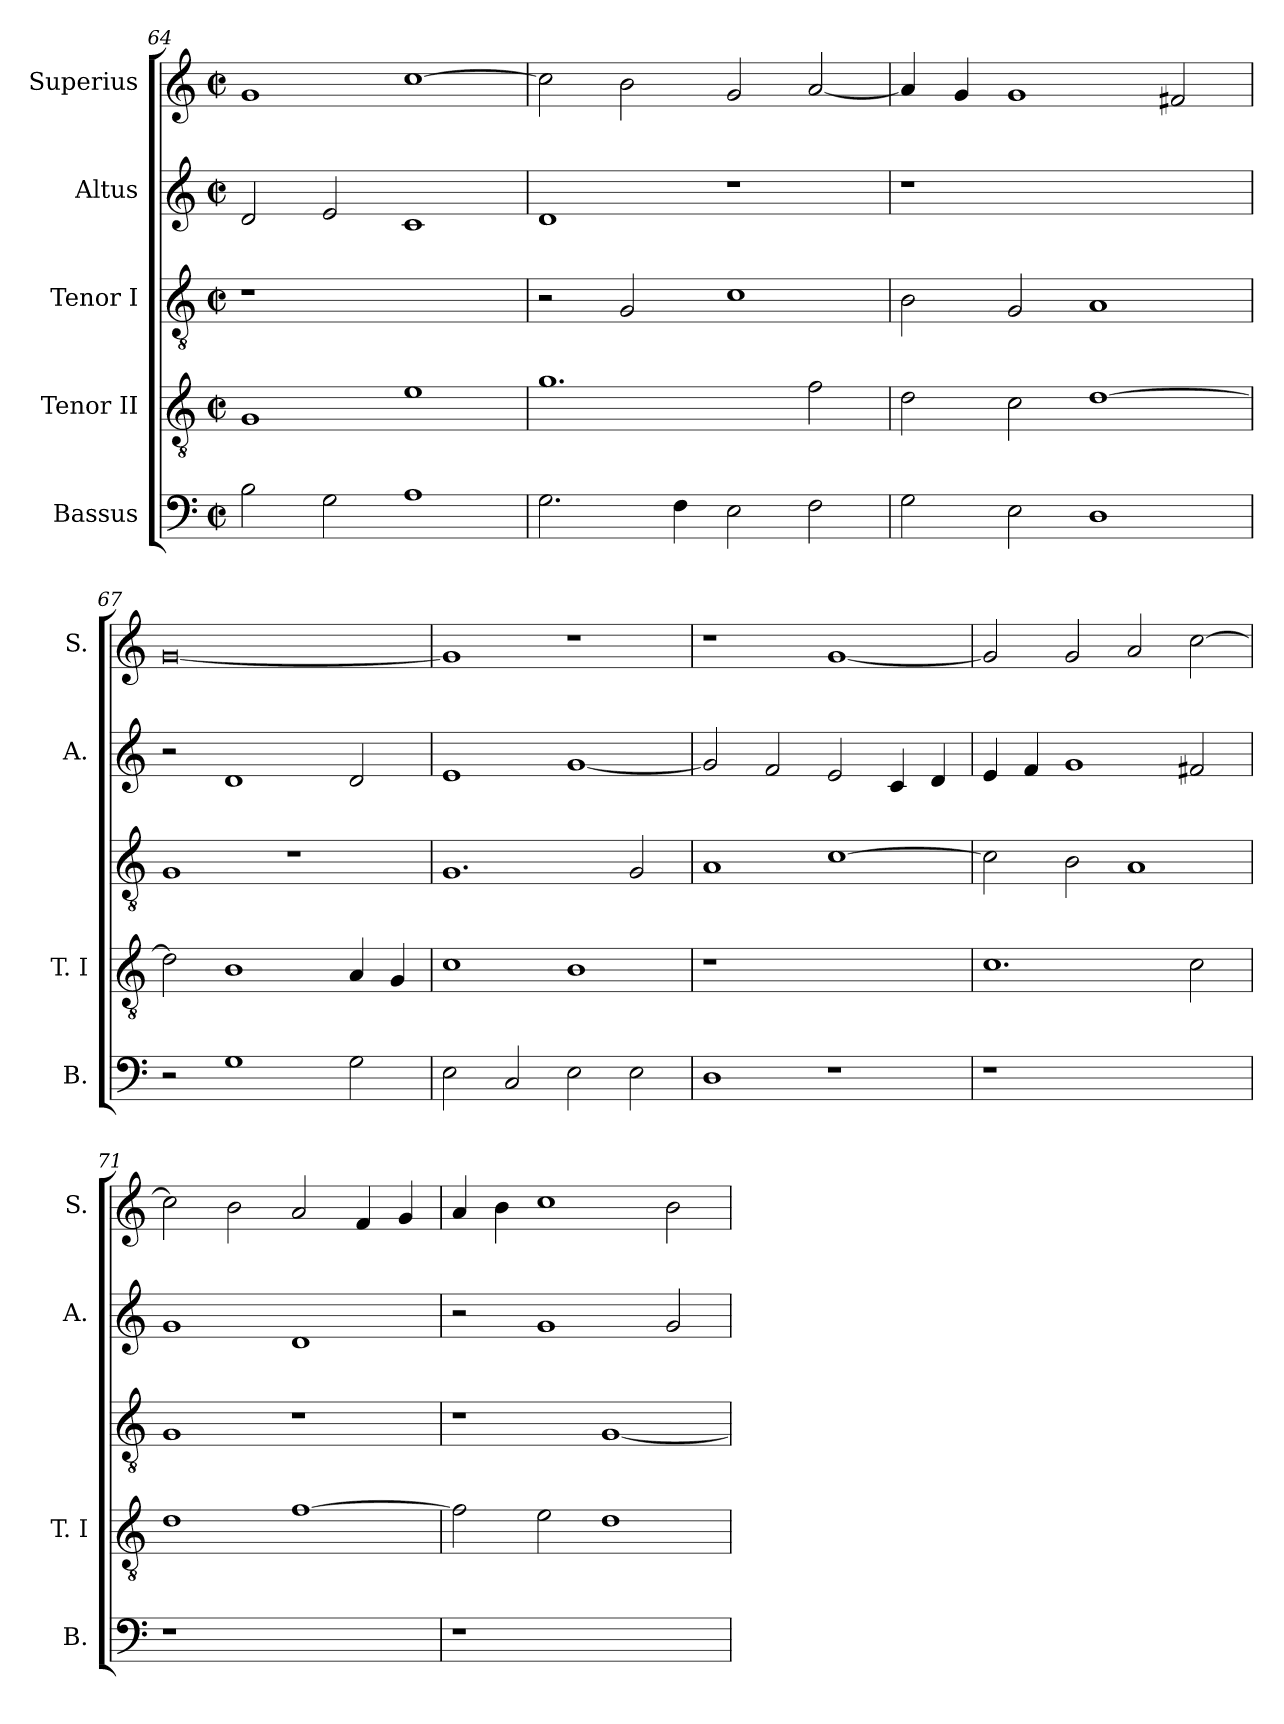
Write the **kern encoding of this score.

**kern	**kern	**kern	**kern	**kern
*part5	*part4	*part3	*part2	*part1
*staff5	*staff4	*staff3	*staff2	*staff1
*I"Bassus	*I"Tenor II	*I"Tenor I	*I"Altus	*I"Superius
*I'B.	*I'T. I	*	*I'A.	*I'S.
*clefF4	*clefGv2	*clefGv2	*clefG2	*clefG2
*	*ITrd7c12	*ITrd7c12	*	*
*k[]	*k[]	*k[]	*k[]	*k[]
*C:	*C:	*C:	*C:	*C:
*M2/2	*M2/2	*M2/2	*M2/2	*M2/2
*met(c|)	*met(c|)	*met(c|)	*met(c|)	*met(c|)
=64	=64	=64	=64	=64
!	!	!LO:N:vis=1	!	!
2Bi\	1GGi	1r	2di/	1gi
2Gi\	.	.	2ei/	.
1Ai	1Ei	1ryy	1ci	[>1cci
!!LO:LB:g=z
=65	=65	=65	=65	=65
2.Gi\	1.Gi	2r	1di	2cci\]
.	.	2GGi/	.	2bi\
4Fi\	.	.	.	.
2Ei\	.	1Ci	1r	2gi/
2Fi\	2Fi\	.	.	[<2ai/
=66	=66	=66	=66	=66
!	!	!	!LO:N:vis=1	!
2Gi\	2Di\	2BBi\	1r	4ai/]
.	.	.	.	4gi/
2Ei\	2Ci\	2GGi/	.	1gi
1Di	[>1Di	1AAi	1ryy	.
.	.	.	.	2f#Xi/
=67	=67	=67	=67	=67
2r	2Di\]	1GGi	2r	[<0gi
1Gi	1BBi	.	1di	.
.	.	1r	.	.
2Gi\	4AAi/	.	2di/	.
.	4GGi/	.	.	.
=68	=68	=68	=68	=68
2Ei\	1Ci	1.GGi	1ei	1gi]
2Ci/	.	.	.	.
2Ei\	1BBi	.	[<1gi	1r
2Ei\	.	2GGi/	.	.
=69	=69	=69	=69	=69
!	!LO:N:vis=1	!	!	!
1Di	1r	1AAi	2gi/]	1r
.	.	.	2fi/	.
1r	1ryy	[>1Ci	2ei/	[<1gi
.	.	.	4ci/	.
.	.	.	4di/	.
!!LO:PB:g=z
=70	=70	=70	=70	=70
!LO:N:vis=1	!	!	!	!
1r	1.Ci	2Ci\]	4ei/	2gi/]
.	.	.	4fi/	.
.	.	2BBi\	1gi	2gi/
1ryy	.	1AAi	.	2ai/
.	2Ci\	.	2f#Xi/	[>2cci\
=71	=71	=71	=71	=71
!LO:N:vis=1	!	!	!	!
1r	1Di	1GGi	1gi	2cci\]
.	.	.	.	2bi\
1ryy	[>1Fi	1r	1di	2ai/
.	.	.	.	4fi/
.	.	.	.	4gi/
=72	=72	=72	=72	=72
!LO:N:vis=1	!	!	!	!
1r	2Fi\]	1r	2r	4ai/
.	.	.	.	4bi\
.	2Ei\	.	1gi	1cci
1ryy	1Di	[<1GGi	.	.
.	.	.	2gi/	2bi\
=	=	=	=	=
*-	*-	*-	*-	*-
